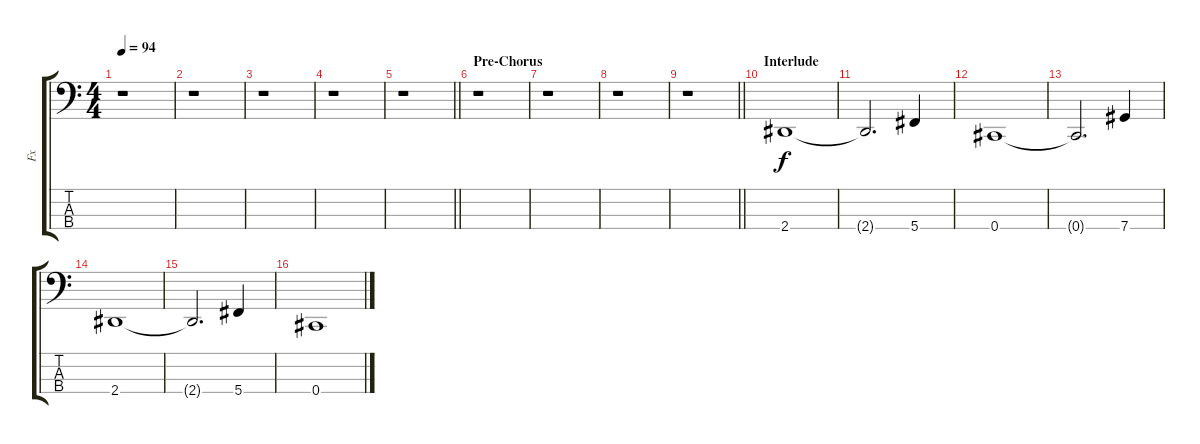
\track ("Fx" "Fx") {instrument electricguitarjazz}
\staff {score tabs}
\tuning (G2 D2 A1 Db1) {hide}
\ts (4 4)
\tempo 94
\clef f4
\ks c
r.1{dy f} |
r.1 |
r.1 |
r.1 |
\barLineRight lightlight
r.1 |
\section ("" "Pre-Chorus")
r.1 |
r.1 |
r.1 |
\barLineRight lightlight
r.1 |
\section ("" "Interlude")
2.4.1{instrument acousticgrandpiano} |
2.4{t}.2{d} 5.4.4{instrument acousticgrandpiano} |
0.4.1{instrument acousticgrandpiano} |
0.4{t}.2{d} 7.4.4{instrument acousticgrandpiano} |
2.4.1{instrument acousticgrandpiano} |
2.4{t}.2{d} 5.4.4{instrument acousticgrandpiano} |
0.4.1{instrument acousticgrandpiano}
